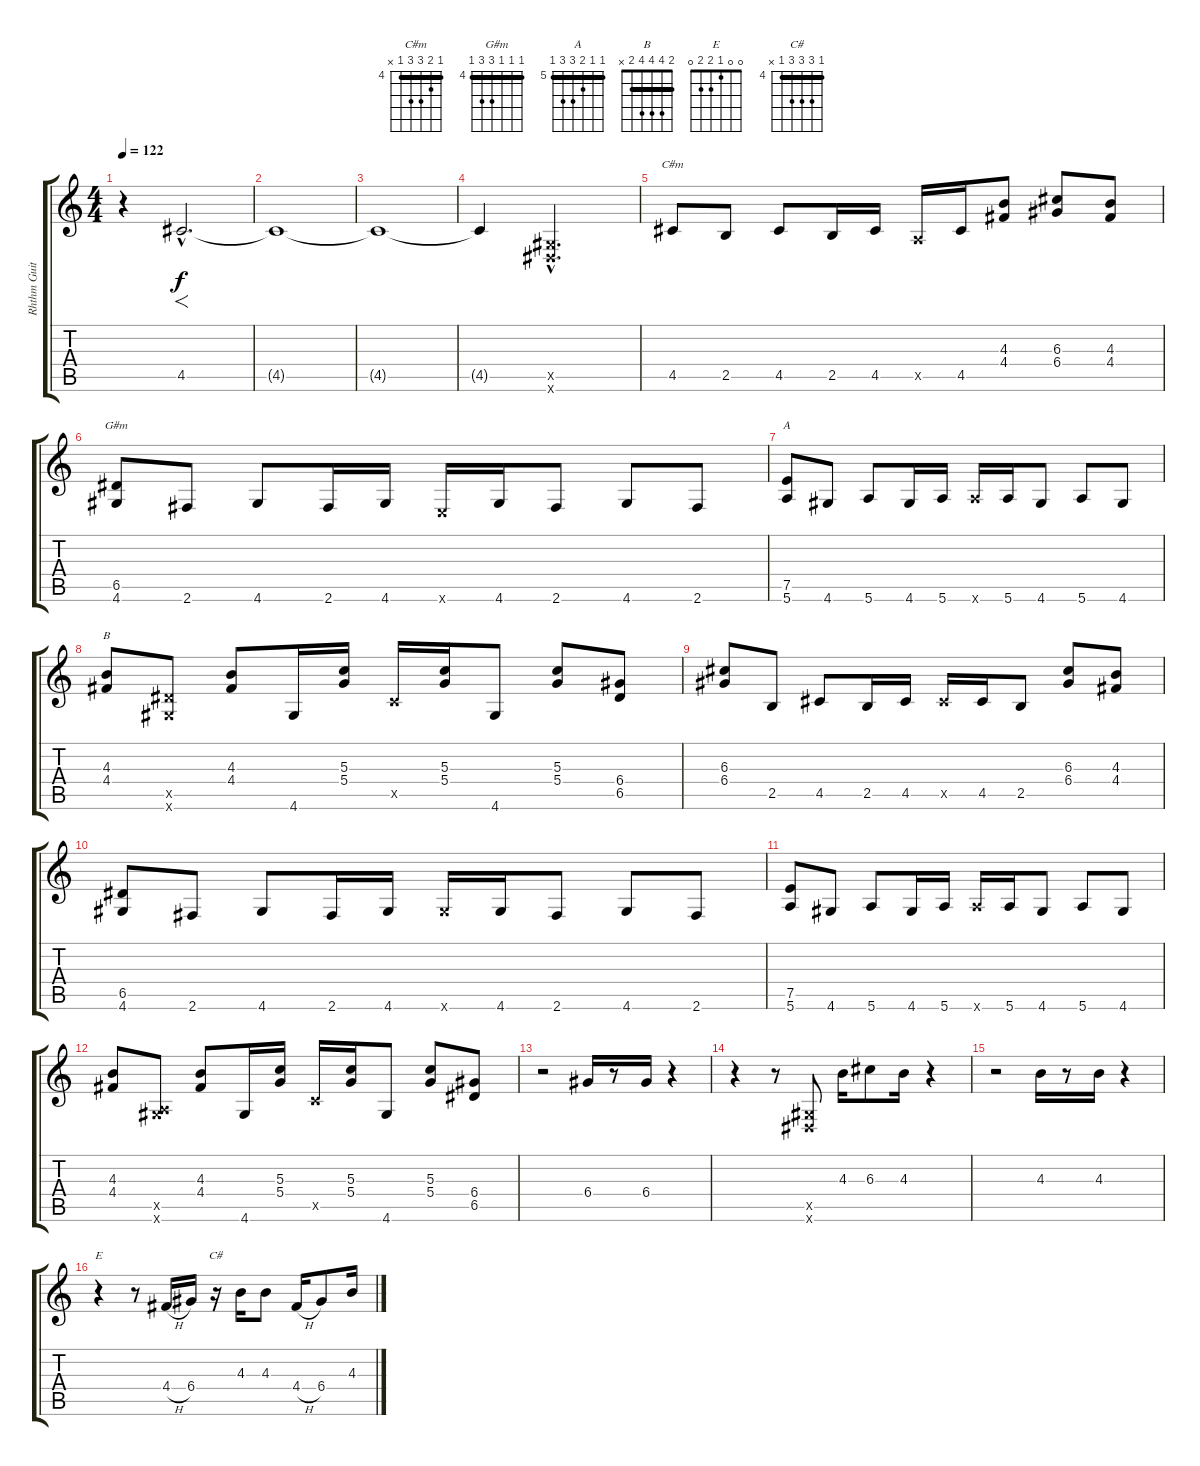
\track ("Rhthm Guitar" "Rhthm Guit") {instrument acousticbass}
\staff {score tabs}
\tuning (E4 B3 G3 D3 A2 E2) {hide}
\chord ("C#m" 4 5 6 6 4 x) {firstfret 4 barre 4}
\chord ("G#m" 4 4 4 6 6 4) {firstfret 4 barre 4}
\chord ("A" 5 5 6 7 7 5) {firstfret 5 barre 5}
\chord ("B" 2 4 4 4 2 x) {barre 2}
\chord ("E" 0 0 1 2 2 0)
\chord ("C#" 4 6 6 6 4 x) {firstfret 4 barre 4}
\ts (4 4)
\tempo 122
\clef g2
\ks c
r.4{dy f instrument acousticbass} 4.5{hac}.2{f d} |
4.5{t}.1 |
4.5{t}.1 |
4.5{t}.4 (-1.5{hac x} -1.6{hac x}).2{d} |
4.5.8{ch "C#m"} 2.5.8 4.5.8 2.5.16 4.5.16 0.5{x}.16 4.5.16 (4.3 4.4).8 (6.3 6.4).8 (4.3 4.4).8 |
(6.5 4.6).8{ch "G#m"} 2.6.8 4.6.8 2.6.16 4.6.16 0.6{x}.16 4.6.16 2.6.8 4.6.8 2.6.8 |
(7.5 5.6).8{ch "A"} 4.6.8 5.6.8 4.6.16 5.6.16 5.6{x}.16 5.6.16 4.6.8 5.6.8 4.6.8 |
(4.3 4.4).8{ch "B"} (6.5{x} 4.6{x}).8 (4.3 4.4).8 4.6.16 (5.3 5.4).16 3.5{x}.16 (5.3 5.4).16 4.6.8 (5.3 5.4).8 (6.4 6.5).8 |
(6.3 6.4).8 2.5.8 4.5.8 2.5.16 4.5.16 4.5{x}.16 4.5.16 2.5.8 (6.3 6.4).8 (4.3 4.4).8 |
(6.5 4.6).8 2.6.8 4.6.8 2.6.16 4.6.16 4.6{x}.16 4.6.16 2.6.8 4.6.8 2.6.8 |
(7.5 5.6).8 4.6.8 5.6.8 4.6.16 5.6.16 5.6{x}.16 5.6.16 4.6.8 5.6.8 4.6.8 |
(4.3 4.4).8 (0.5{x} 4.6{x}).8 (4.3 4.4).8 4.6.16 (5.3 5.4).16 3.5{x}.16 (5.3 5.4).16 4.6.8 (5.3 5.4).8 (6.4 6.5).8 |
r.2 6.4.16 r.8 6.4.16 r.4 |
r.4 r.8 (-1.5{x} -1.6{x}).8 4.3.16 6.3.8 4.3.16 r.4 |
r.2 4.3.16 r.8 4.3.16 r.4 |
r.4{ch "E"} r.8 4.4{h}.16 6.4.16 r.16{ch "C#"} 4.3.16 4.3.8 4.4{h}.16 6.4.8 4.3.16
